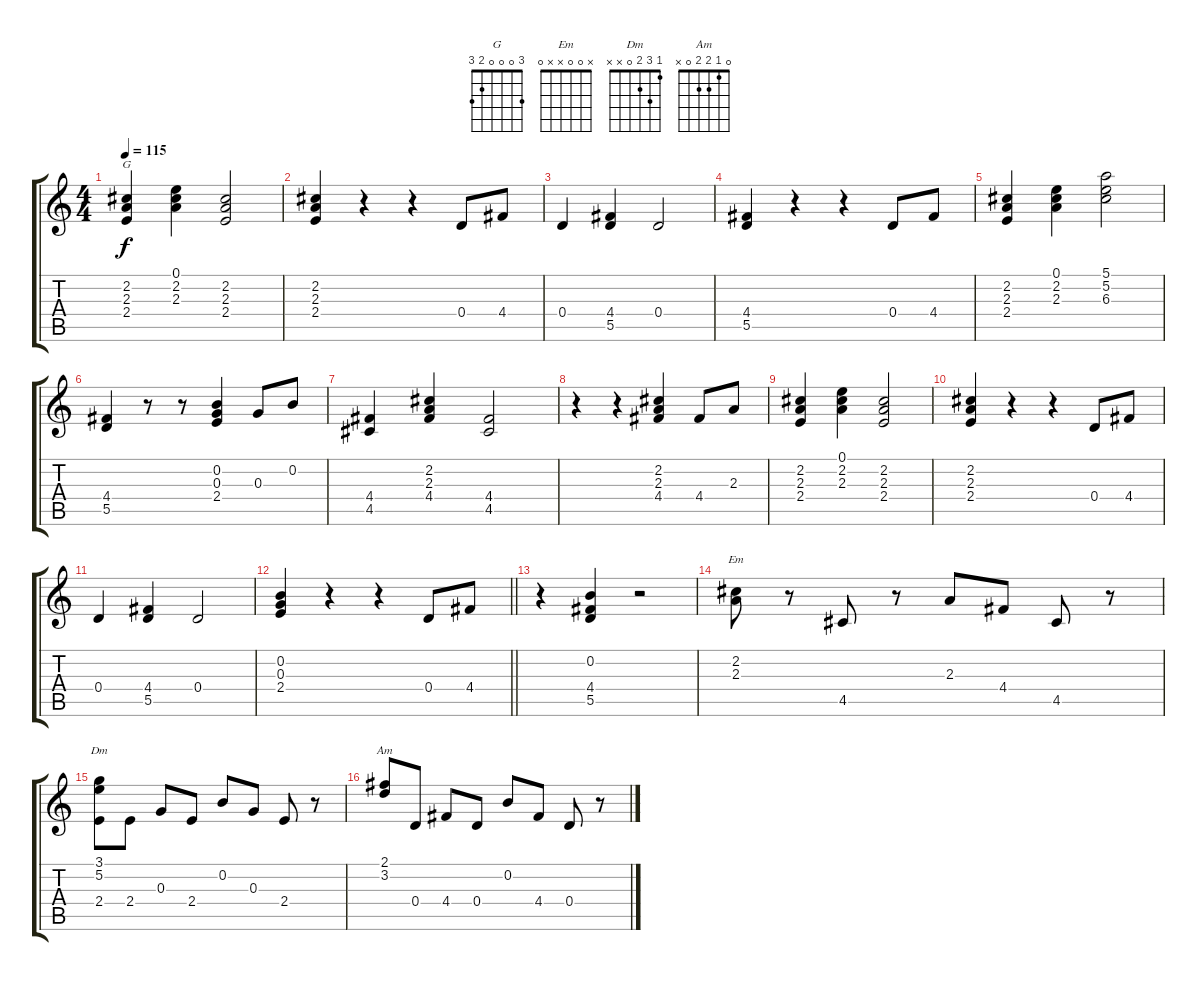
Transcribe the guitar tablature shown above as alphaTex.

\track "" {instrument acousticguitarsteel}
\staff {score tabs}
\tuning (E4 B3 G3 D3 A2 E2) {hide}
\chord ("G" 3 0 0 0 2 3)
\chord ("Em" x 0 0 x x 0)
\chord ("Dm" 1 3 2 0 x x)
\chord ("Am" 0 1 2 2 0 x)
\ts (4 4)
\tempo 115
\clef g2
\ks c
(2.2 2.3 2.4).4{ch "G" dy f} (0.1 2.2 2.3).4 (2.2 2.3 2.4).2 |
(2.2 2.3 2.4).4 r.4 r.4 0.4.8 4.4.8 |
0.4.4 (4.4 5.5).4 0.4.2 |
(4.4 5.5).4 r.4 r.4 0.4.8 4.4.8 |
(2.2 2.3 2.4).4 (0.1 2.2 2.3).4 (5.1 5.2 6.3).2 |
(4.4 5.5).4 r.8 r.8 (0.2 0.3 2.4).4 0.3.8 0.2.8 |
(4.4 4.5).4 (2.2 2.3 4.4).4 (4.4 4.5).2 |
r.4 r.4 (2.2 2.3 4.4).4 4.4.8 2.3.8 |
(2.2 2.3 2.4).4 (0.1 2.2 2.3).4 (2.2 2.3 2.4).2 |
(2.2 2.3 2.4).4 r.4 r.4 0.4.8 4.4.8 |
0.4.4 (4.4 5.5).4 0.4.2 |
\barLineRight lightlight
(0.2 0.3 2.4).4 r.4 r.4 0.4.8 4.4.8 |
\section ("" "")
r.4 (0.2 4.4 5.5).4 r.2 |
(2.2 2.3).8{ch "Em"} r.8 4.5.8 r.8 2.3.8 4.4.8 4.5.8 r.8 |
(3.1 5.2 2.4).8{ch "Dm"} 2.4.8 0.3.8 2.4.8 0.2.8 0.3.8 2.4.8 r.8 |
(2.1 3.2).8{ch "Am"} 0.4.8 4.4.8 0.4.8 0.2.8 4.4.8 0.4.8 r.8
